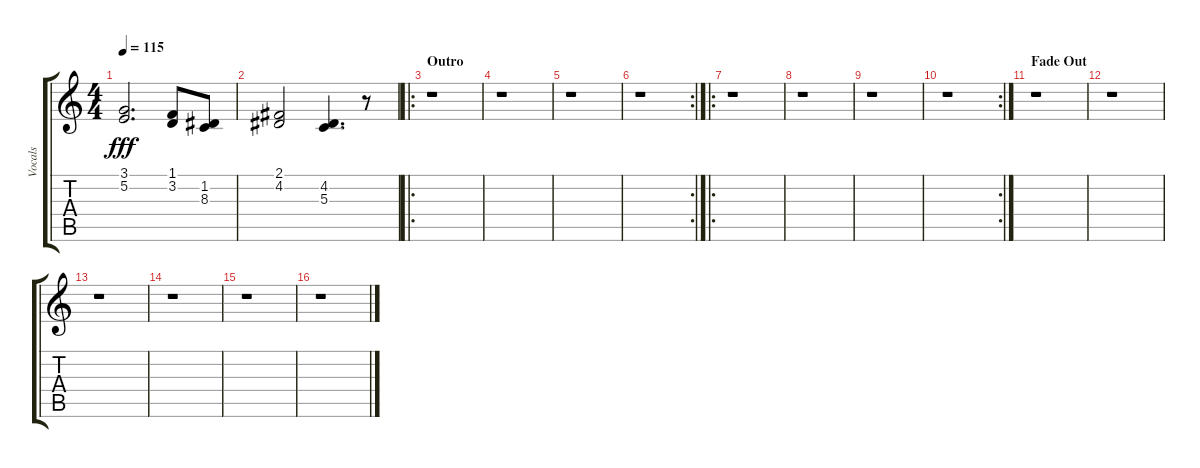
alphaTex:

\track ("Vocals" "Vocals") {instrument lead2sawtooth}
\staff {score tabs}
\tuning (E4 B3 G3 D3 A2 E2) {hide}
\ts (4 4)
\tempo 115
\clef g2
\ks c
(3.1 5.2).2{d dy fff} (1.1 3.2).8 (1.2 8.3).8 |
(2.1 4.2).2 (4.2 5.3).4{d} r.8 |
\ro
\section ("" "Outro")
r.1 |
r.1 |
r.1 |
\rc 2
r.1 |
\ro
r.1 |
r.1 |
r.1 |
\rc 2
r.1 |
\section ("" "Fade Out")
r.1 |
r.1 |
r.1 |
r.1 |
r.1 |
r.1
